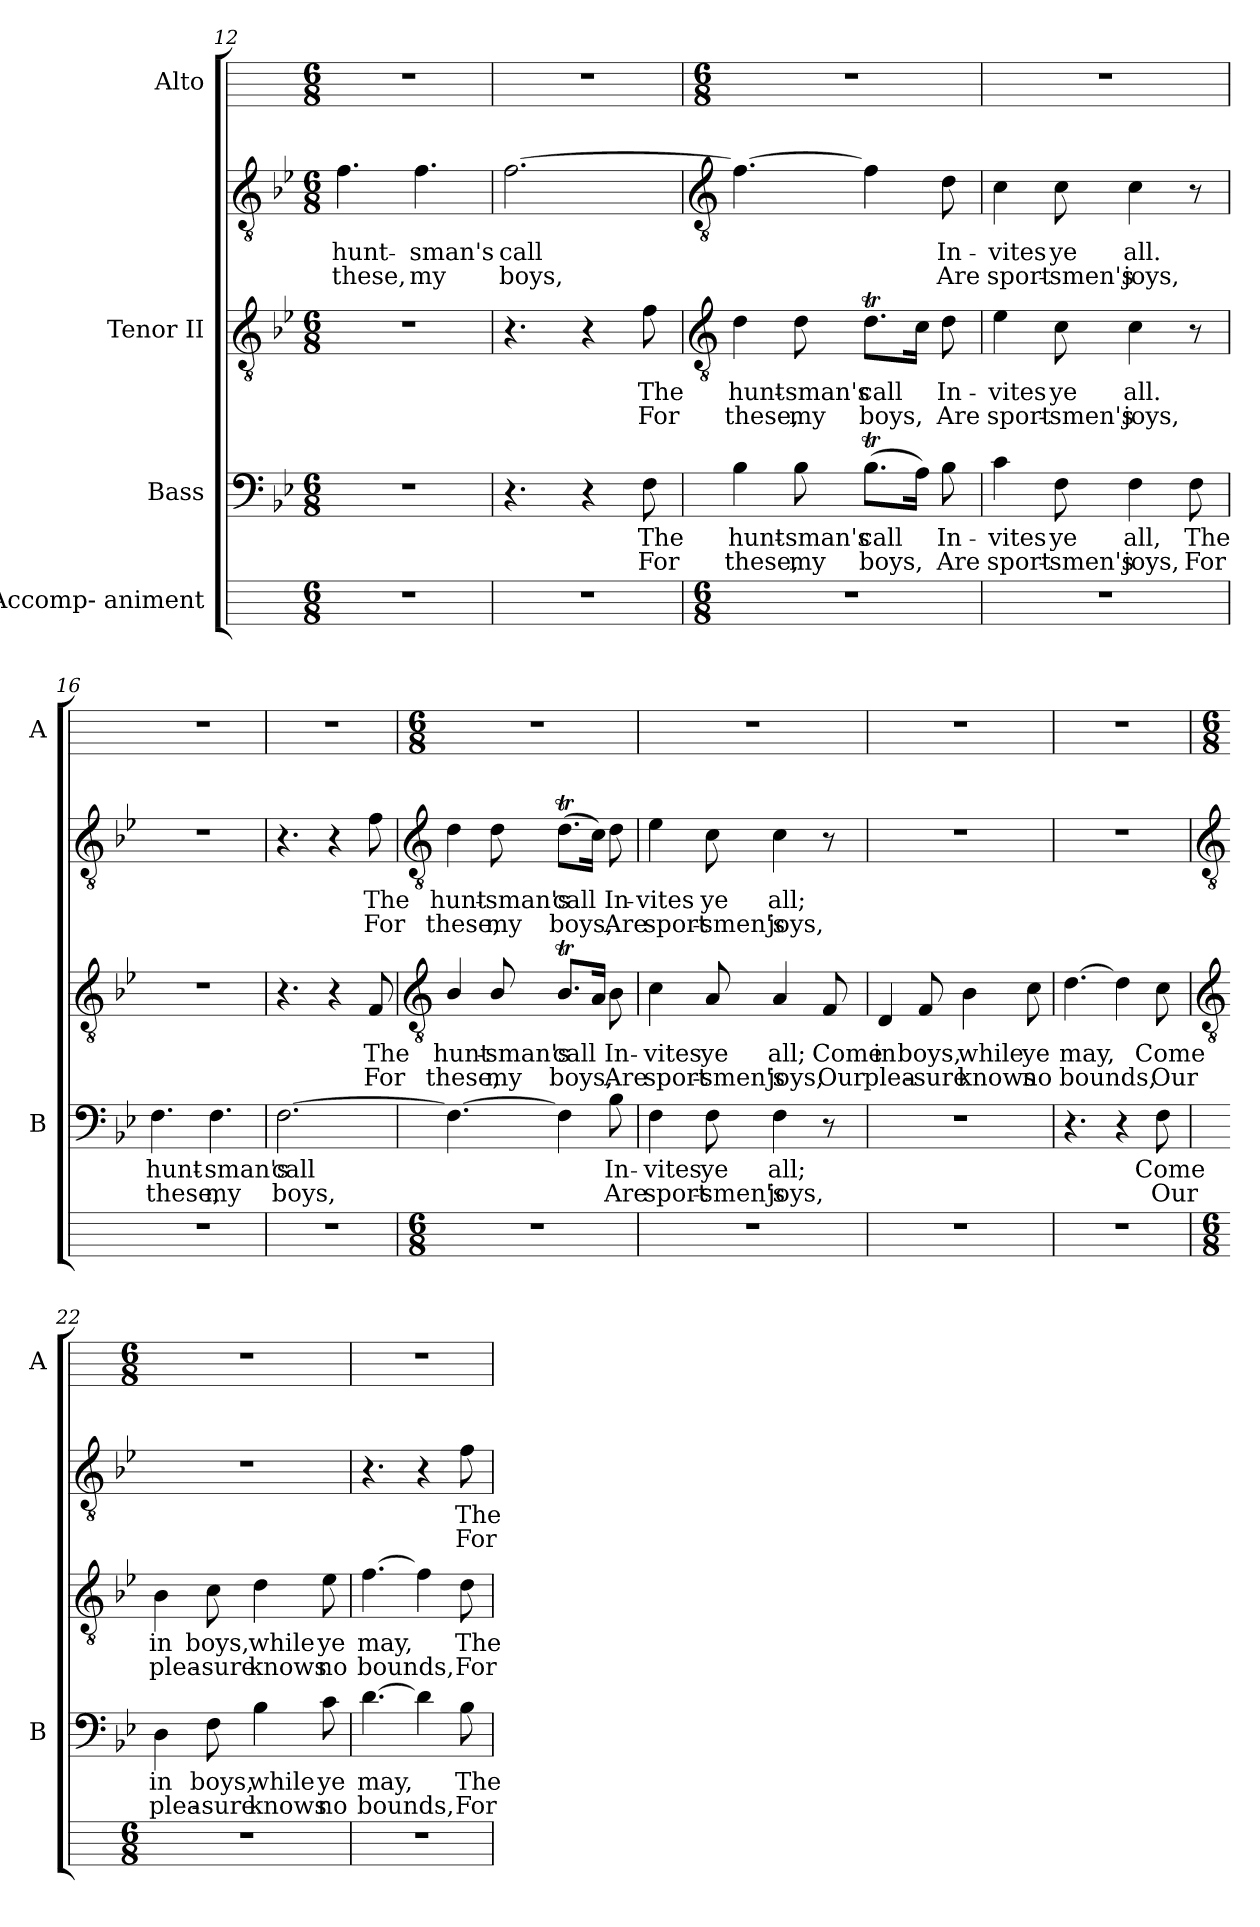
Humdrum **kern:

**kern	**kern	**text	**text	**kern	**text	**text	**kern	**text	**text	**kern
*part4	*part3	*part3	*part3	*part2	*part2	*part2	*part2	*part2	*part2	*part1
*staff5	*staff4	*staff4	*staff4	*staff3	*staff3	*staff3	*staff2	*staff2	*staff2	*staff1
*I"Accomp- animent	*I"Bass	*	*	*I"Tenor II	*	*	*	*	*	*I"Alto
*	*I'B	*	*	*	*	*	*	*	*	*I'A
*	*clefF4	*	*	*clefGv2	*	*	*clefGv2	*	*	*
*	*k[b-e-]	*	*	*k[b-e-]	*	*	*k[b-e-]	*	*	*
*	*B-:	*	*	*B-:	*	*	*B-:	*	*	*
*M6/8	*M6/8	*	*	*M6/8	*	*	*M6/8	*	*	*M6/8
=12	=12	=12	=12	=12	=12	=12	=12	=12	=12	=12
!	!LO:N:vis=1	!	!	!LO:N:vis=1	!	!	!	!LO:LY:b	!LO:LY:b	!
2.r	2.r	.	.	2.r	.	.	4.f	hunt-	-these,	2.r
!	!	!	!	!	!	!	!	!LO:LY:b	!LO:LY:b	!
.	.	.	.	.	.	.	4.f	sman's	my	.
=13	=13	=13	=13	=13	=13	=13	=13	=13	=13	=13
!	!	!	!	!	!	!	!	!LO:LY:b	!LO:LY:b	!
2.r	4.r	.	.	4.r	.	.	[2.f	call	boys,	2.r
.	4r	.	.	4r	.	.	.	.	.	.
!	!	!LO:LY:b	!LO:LY:b	!	!LO:LY:b	!LO:LY:b	!	!	!	!
.	8F	The	For	8f	The	For	.	.	.	.
!!LO:LB:g=z
=14	=14	=14	=14	=14	=14	=14	=14	=14	=14	=14
*	*	*	*	*clefGv2	*	*	*clefGv2	*	*	*
*M6/8	*	*	*	*	*	*	*	*	*	*M6/8
!	!	!LO:LY:b	!LO:LY:b	!	!LO:LY:b	!LO:LY:b	!	!	!	!
2.r	4B-	hunt-	-these,	4d	hunt-	-these,	4.f_	.	.	2.r
!	!	!LO:LY:b	!LO:LY:b	!	!LO:LY:b	!LO:LY:b	!	!	!	!
.	8B-	sman's	my	8d	sman's	my	.	.	.	.
!	!	!LO:LY:b	!LO:LY:b	!	!LO:LY:b	!LO:LY:b	!	!	!	!
.	(>8.B-TL	call	boys,	8.dtL	call	boys,	4f]	.	.	.
.	16AJ)	.	.	16cJ	.	.	.	.	.	.
!	!	!LO:LY:b	!LO:LY:b	!	!LO:LY:b	!LO:LY:b	!	!LO:LY:b	!LO:LY:b	!
.	8B-	In-	-Are	8d	In-	-Are	8d	In-	-Are	.
=15	=15	=15	=15	=15	=15	=15	=15	=15	=15	=15
!	!	!LO:LY:b	!LO:LY:b	!	!LO:LY:b	!LO:LY:b	!	!LO:LY:b	!LO:LY:b	!
2.r	4c	vites	sport-	4e-	vites	sport-	4c	vites	sport-	2.r
!	!	!LO:LY:b	!LO:LY:b	!	!LO:LY:b	!LO:LY:b	!	!LO:LY:b	!LO:LY:b	!
.	8F	-ye	smen's	8c	-ye	smen's	8c	-ye	smen's	.
!	!	!LO:LY:b	!LO:LY:b	!	!LO:LY:b	!LO:LY:b	!	!LO:LY:b	!LO:LY:b	!
.	4F	all,	joys,	4c	all.	joys,	4c	all.	joys,	.
!	!	!LO:LY:b	!LO:LY:b	!	!	!	!	!	!	!
.	8F	The	For	8r	.	.	8r	.	.	.
=16	=16	=16	=16	=16	=16	=16	=16	=16	=16	=16
!	!	!LO:LY:b	!LO:LY:b	!LO:N:vis=1	!	!	!LO:N:vis=1	!	!	!
2.r	4.F	hunt-	-these,	2.r	.	.	2.r	.	.	2.r
!	!	!LO:LY:b	!LO:LY:b	!	!	!	!	!	!	!
.	4.F	sman's	my	.	.	.	.	.	.	.
=17	=17	=17	=17	=17	=17	=17	=17	=17	=17	=17
!	!	!LO:LY:b	!LO:LY:b	!	!	!	!	!	!	!
2.r	[2.F	call	boys,	4.r	.	.	4.r	.	.	2.r
.	.	.	.	4r	.	.	4r	.	.	.
!	!	!	!	!	!LO:LY:b	!LO:LY:b	!	!LO:LY:b	!LO:LY:b	!
.	.	.	.	8F	The	For	8f	The	For	.
!!LO:LB:g=z
=18	=18	=18	=18	=18	=18	=18	=18	=18	=18	=18
*	*	*	*	*clefGv2	*	*	*clefGv2	*	*	*
*M6/8	*	*	*	*	*	*	*	*	*	*M6/8
!	!	!	!	!	!LO:LY:b	!LO:LY:b	!	!LO:LY:b	!LO:LY:b	!
2.r	4.F_	.	.	4B-/	hunt-	-these,	4d	hunt-	-these,	2.r
!	!	!	!	!	!LO:LY:b	!LO:LY:b	!	!LO:LY:b	!LO:LY:b	!
.	.	.	.	8B-/	sman's	my	8d	sman's	my	.
!	!	!	!	!	!LO:LY:b	!LO:LY:b	!	!LO:LY:b	!LO:LY:b	!
.	4F]	.	.	8.B-T/L	call	boys,	(>8.dtL	call	boys,	.
.	.	.	.	16AJ	.	.	16cJ)	.	.	.
!	!	!LO:LY:b	!LO:LY:b	!	!LO:LY:b	!LO:LY:b	!	!LO:LY:b	!LO:LY:b	!
.	8B-	In-	-Are	8B-	In-	-Are	8d	In-	-Are	.
=19	=19	=19	=19	=19	=19	=19	=19	=19	=19	=19
!	!	!LO:LY:b	!LO:LY:b	!	!LO:LY:b	!LO:LY:b	!	!LO:LY:b	!LO:LY:b	!
2.r	4F	vites	sport-	4c	vites	sport-	4e-	vites	sport-	2.r
!	!	!LO:LY:b	!LO:LY:b	!	!LO:LY:b	!LO:LY:b	!	!LO:LY:b	!LO:LY:b	!
.	8F	-ye	smen's	8A	-ye	smen's	8c	-ye	smen's	.
!	!	!LO:LY:b	!LO:LY:b	!	!LO:LY:b	!LO:LY:b	!	!LO:LY:b	!LO:LY:b	!
.	4F	all;	joys,	4A	all;	joys,	4c	all;	joys,	.
!	!	!	!	!	!LO:LY:b	!LO:LY:b	!	!	!	!
.	8r	.	.	8F	Come	Our	8r	.	.	.
=20	=20	=20	=20	=20	=20	=20	=20	=20	=20	=20
!	!LO:N:vis=1	!	!	!	!LO:LY:b	!LO:LY:b	!LO:N:vis=1	!	!	!
2.r	2.r	.	.	4D	in	plea-	2.r	.	.	2.r
!	!	!	!	!	!LO:LY:b	!LO:LY:b	!	!	!	!
.	.	.	.	8F	-boys,	sure	.	.	.	.
!	!	!	!	!	!LO:LY:b	!LO:LY:b	!	!	!	!
.	.	.	.	4B-	while	knows	.	.	.	.
!	!	!	!	!	!LO:LY:b	!LO:LY:b	!	!	!	!
.	.	.	.	8c	ye	no	.	.	.	.
=21	=21	=21	=21	=21	=21	=21	=21	=21	=21	=21
!	!	!	!	!	!LO:LY:b	!LO:LY:b	!LO:N:vis=1	!	!	!
2.r	4.r	.	.	[4.d	may,	bounds,	2.r	.	.	2.r
.	4r	.	.	4d]	.	.	.	.	.	.
!	!	!LO:LY:b	!LO:LY:b	!	!LO:LY:b	!LO:LY:b	!	!	!	!
.	8F	Come	Our	8c	Come	Our	.	.	.	.
!!LO:LB:g=z
=22	=22	=22	=22	=22	=22	=22	=22	=22	=22	=22
*	*	*	*	*clefGv2	*	*	*clefGv2	*	*	*
*M6/8	*	*	*	*	*	*	*	*	*	*M6/8
!	!	!LO:LY:b	!LO:LY:b	!	!LO:LY:b	!LO:LY:b	!LO:N:vis=1	!	!	!
2.r	4D	in	plea-	4B-	in	plea-	2.r	.	.	2.r
!	!	!LO:LY:b	!LO:LY:b	!	!LO:LY:b	!LO:LY:b	!	!	!	!
.	8F	-boys,	sure	8c	-boys,	sure	.	.	.	.
!	!	!LO:LY:b	!LO:LY:b	!	!LO:LY:b	!LO:LY:b	!	!	!	!
.	4B-	while	knows	4d	while	knows	.	.	.	.
!	!	!LO:LY:b	!LO:LY:b	!	!LO:LY:b	!LO:LY:b	!	!	!	!
.	8c	ye	no	8e-	ye	no	.	.	.	.
=23	=23	=23	=23	=23	=23	=23	=23	=23	=23	=23
!	!	!LO:LY:b	!LO:LY:b	!	!LO:LY:b	!LO:LY:b	!	!	!	!
2.r	[4.d	may,	bounds,	[4.f	may,	bounds,	4.r	.	.	2.r
.	4d]	.	.	4f]	.	.	4r	.	.	.
!	!	!LO:LY:b	!LO:LY:b	!	!LO:LY:b	!LO:LY:b	!	!LO:LY:b	!LO:LY:b	!
.	8B-	The	For	8d	The	For	8f	The	For	.
=	=	=	=	=	=	=	=	=	=	=
*-	*-	*-	*-	*-	*-	*-	*-	*-	*-	*-
